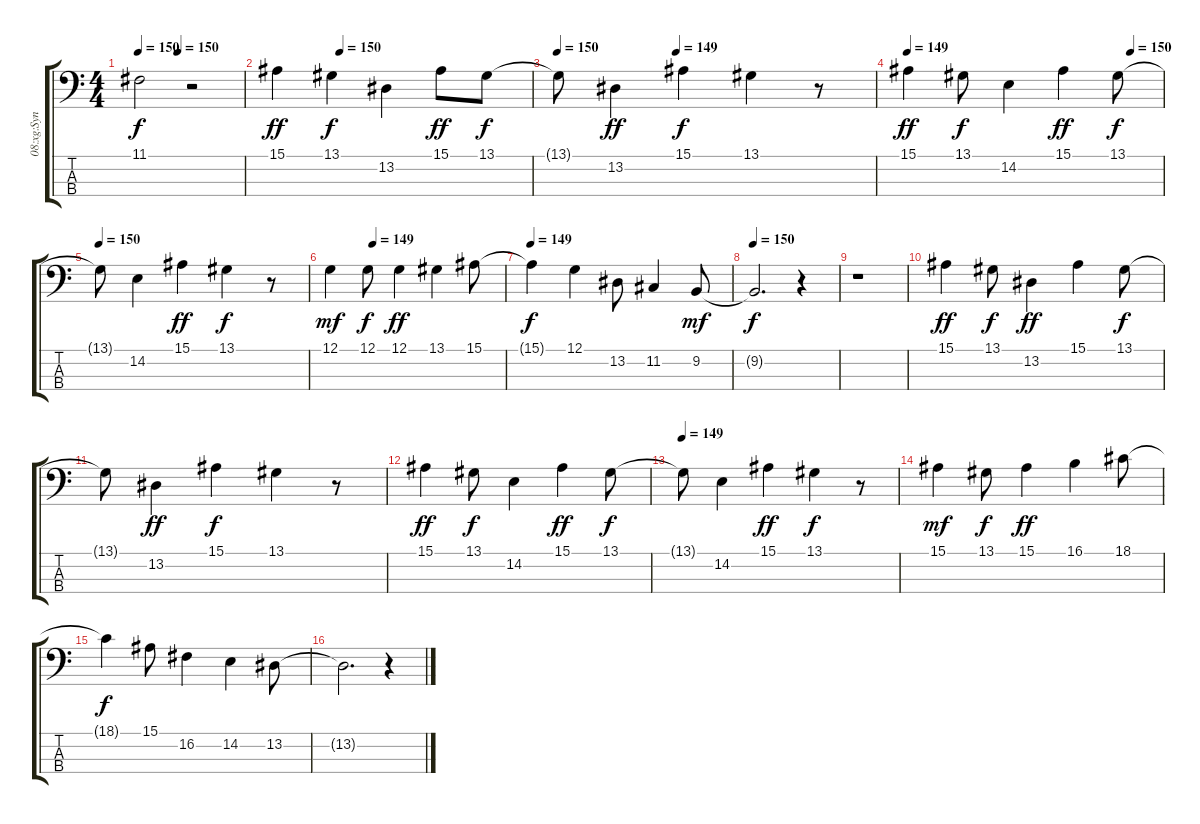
\track ("08:xg:Syn Bass1 Dark" "08:xg:Syn ") {instrument lead6voice}
\staff {score tabs}
\tuning (G2 D2 A1 E1) {hide}
\ts (4 4)
\tempo 150
\tempo (150 0.375)
\clef f4
\ks c
11.1{t}.2{dy f} r.2 |
\tempo (150 0.25)
15.1.4{dy ff} 13.1.4{dy f} 13.2.4 15.1.8{dy ff} 13.1.8{dy f} |
\tempo 150
\tempo (149 0.375)
13.1{t}.8 13.2.4{dy ff} 15.1.4{dy f} 13.1.4 r.8 |
\tempo 149
\tempo (150 0.875)
15.1.4{dy ff} 13.1.8{dy f} 14.2.4 15.1.4{dy ff} 13.1.8{dy f} |
\tempo 150
13.1{t}.8 14.2.4 15.1.4{dy ff} 13.1.4{dy f} r.8 |
\tempo (149 0.25)
12.1.4{dy mf} 12.1.8{dy f} 12.1.4{dy ff} 13.1.4 15.1.8 |
\tempo 149
15.1{t}.4{dy f} 12.1.4 13.2.8 11.2.4 9.2.8{dy mf} |
\tempo 150
9.2{t}.2{d dy f} r.4 |
r.1 |
15.1.4{dy ff} 13.1.8{dy f} 13.2.4{dy ff} 15.1.4 13.1.8{dy f} |
13.1{t}.8 13.2.4{dy ff} 15.1.4{dy f} 13.1.4 r.8 |
15.1.4{dy ff} 13.1.8{dy f} 14.2.4 15.1.4{dy ff} 13.1.8{dy f} |
\tempo 149
13.1{t}.8 14.2.4 15.1.4{dy ff} 13.1.4{dy f} r.8 |
15.1.4{dy mf} 13.1.8{dy f} 15.1.4{dy ff} 16.1.4 18.1.8 |
18.1{t}.4{dy f} 15.1.8 16.2.4 14.2.4 13.2.8 |
13.2{t}.2{d} r.4
